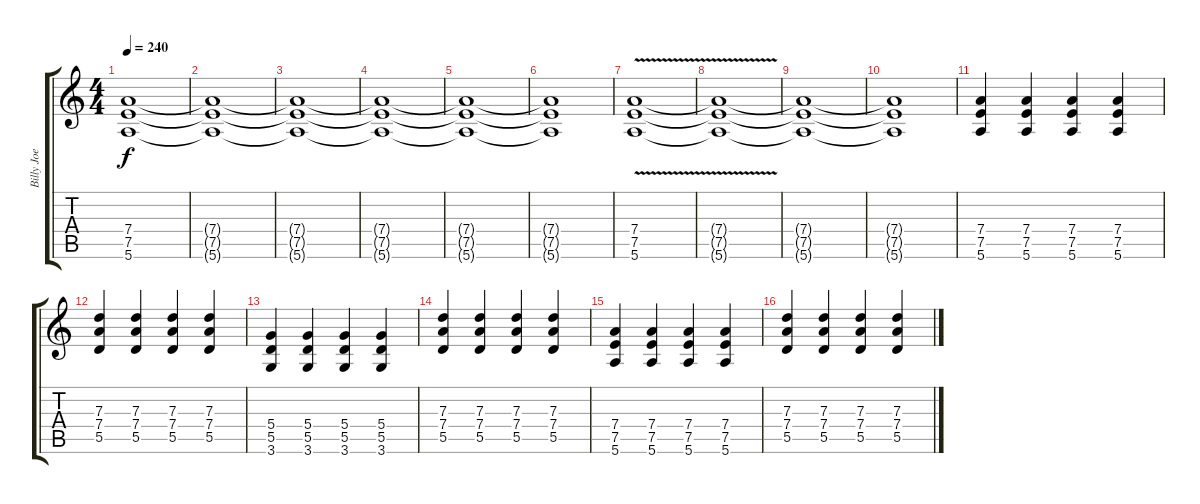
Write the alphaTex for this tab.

\track ("Billy Joe" "Billy Joe") {instrument acousticguitarsteel}
\staff {score tabs}
\tuning (E4 B3 G3 D3 A2 E2) {hide}
\ts (4 4)
\tempo 240
\clef g2
\ks c
(7.4{t} 7.5{t} 5.6{t}).1{dy f} |
(7.4{t} 7.5{t} 5.6{t}).1 |
(7.4{t} 7.5{t} 5.6{t}).1 |
(7.4{t} 7.5{t} 5.6{t}).1 |
(7.4{t} 7.5{t} 5.6{t}).1 |
(7.4{t} 7.5{t} 5.6{t}).1 |
(7.4 7.5{v} 5.6).1{instrument distortionguitar} |
(7.4{t} 7.5{t} 5.6{t}).1 |
(7.4{t} 7.5{t} 5.6{t}).1 |
(7.4{t} 7.5{t} 5.6{t}).1 |
(7.4 7.5 5.6).4{instrument acousticguitarsteel} (7.4 7.5 5.6).4 (7.4 7.5 5.6).4 (7.4 7.5 5.6).4 |
(7.3 7.4 5.5).4 (7.3 7.4 5.5).4 (7.3 7.4 5.5).4 (7.3 7.4 5.5).4 |
(5.4 5.5 3.6).4 (5.4 5.5 3.6).4 (5.4 5.5 3.6).4 (5.4 5.5 3.6).4 |
(7.3 7.4 5.5).4 (7.3 7.4 5.5).4 (7.3 7.4 5.5).4 (7.3 7.4 5.5).4 |
(7.4 7.5 5.6).4 (7.4 7.5 5.6).4 (7.4 7.5 5.6).4 (7.4 7.5 5.6).4 |
(7.3 7.4 5.5).4 (7.3 7.4 5.5).4 (7.3 7.4 5.5).4 (7.3 7.4 5.5).4
